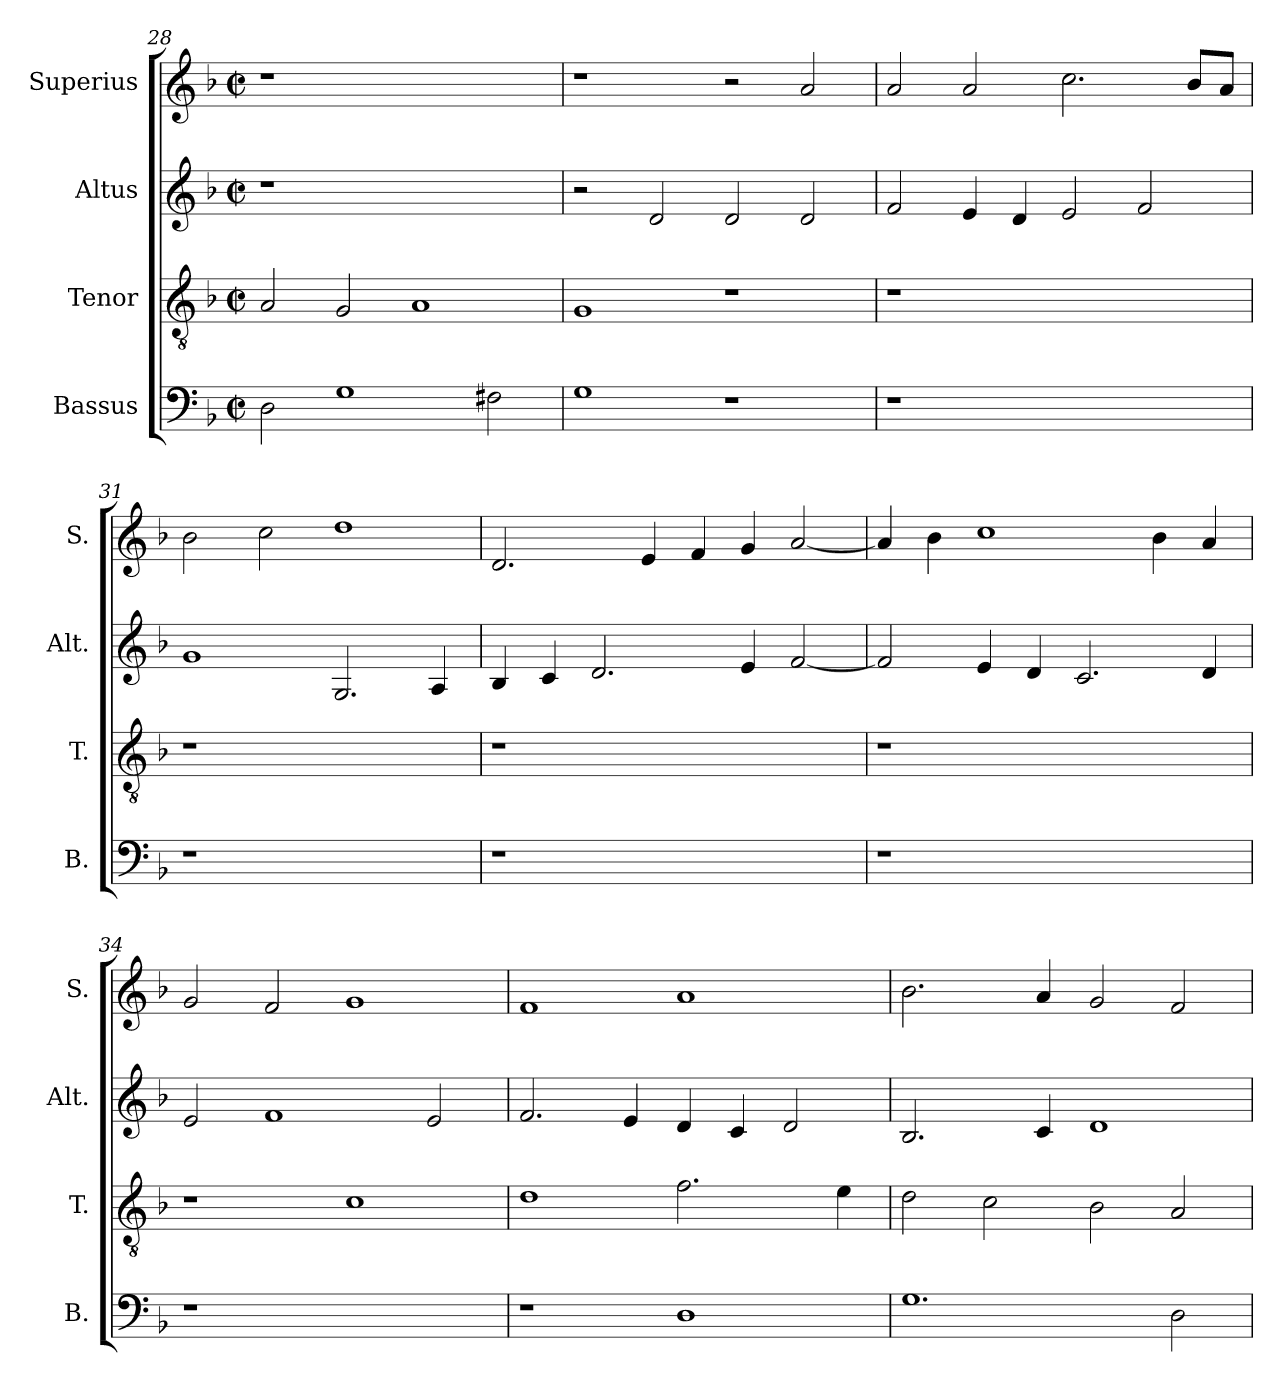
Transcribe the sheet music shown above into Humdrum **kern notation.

**kern	**kern	**kern	**kern
*part4	*part3	*part2	*part1
*staff4	*staff3	*staff2	*staff1
*I"Bassus	*I"Tenor	*I"Altus	*I"Superius
*I'B.	*I'T.	*I'Alt.	*I'S.
*clefF4	*clefGv2	*clefG2	*clefG2
*	*ITrd7c12	*	*
*k[b-]	*k[b-]	*k[b-]	*k[b-]
*F:	*F:	*F:	*F:
*M2/2	*M2/2	*M2/2	*M2/2
*met(c|)	*met(c|)	*met(c|)	*met(c|)
=28	=28	=28	=28
!	!	!LO:N:vis=1	!LO:N:vis=1
2Di\	2AAi/	1r	1r
1Gi	2GGi/	.	.
.	1AAi	1ryy	1ryy
2F#Xi\	.	.	.
=29	=29	=29	=29
1Gi	1GGi	2r	1r
.	.	2di/	.
1r	1r	2di/	2r
.	.	2di/	2ai/
!!LO:PB:g=z
=30	=30	=30	=30
!LO:N:vis=1	!LO:N:vis=1	!	!
1r	1r	2fi/	2ai/
.	.	4ei/	2ai/
.	.	4di/	.
1ryy	1ryy	2ei/	2.cci\
.	.	2fi/	.
.	.	.	8b-i/L
.	.	.	8ai/J
=31	=31	=31	=31
!LO:N:vis=1	!LO:N:vis=1	!	!
1r	1r	1gi	2b-i\
.	.	.	2cci\
1ryy	1ryy	2.Gi/	1ddi
.	.	4Ai/	.
=32	=32	=32	=32
!LO:N:vis=1	!LO:N:vis=1	!	!
1r	1r	4B-i/	2.di/
.	.	4ci/	.
.	.	2.di/	.
.	.	.	4ei/
1ryy	1ryy	.	4fi/
.	.	4ei/	4gi/
.	.	[<2fi/	[<2ai/
=33	=33	=33	=33
!LO:N:vis=1	!LO:N:vis=1	!	!
1r	1r	2fi/]	4ai/]
.	.	.	4b-i\
.	.	4ei/	1cci
.	.	4di/	.
1ryy	1ryy	2.ci/	.
.	.	.	4b-i\
.	.	4di/	4ai/
=34	=34	=34	=34
!LO:N:vis=1	!	!	!
1r	1r	2ei/	2gi/
.	.	1fi	2fi/
1ryy	1Ci	.	1gi
.	.	2ei/	.
!!LO:LB:g=z
=35	=35	=35	=35
1r	1Di	2.fi/	1fi
.	.	4ei/	.
1Di	2.Fi\	4di/	1ai
.	.	4ci/	.
.	.	2di/	.
.	4Ei\	.	.
=36	=36	=36	=36
1.Gi	2Di\	2.B-i/	2.b-i\
.	2Ci\	.	.
.	.	4ci/	4ai/
.	2BB-i\	1di	2gi/
2Di\	2AAi/	.	2fi/
=	=	=	=
*-	*-	*-	*-
